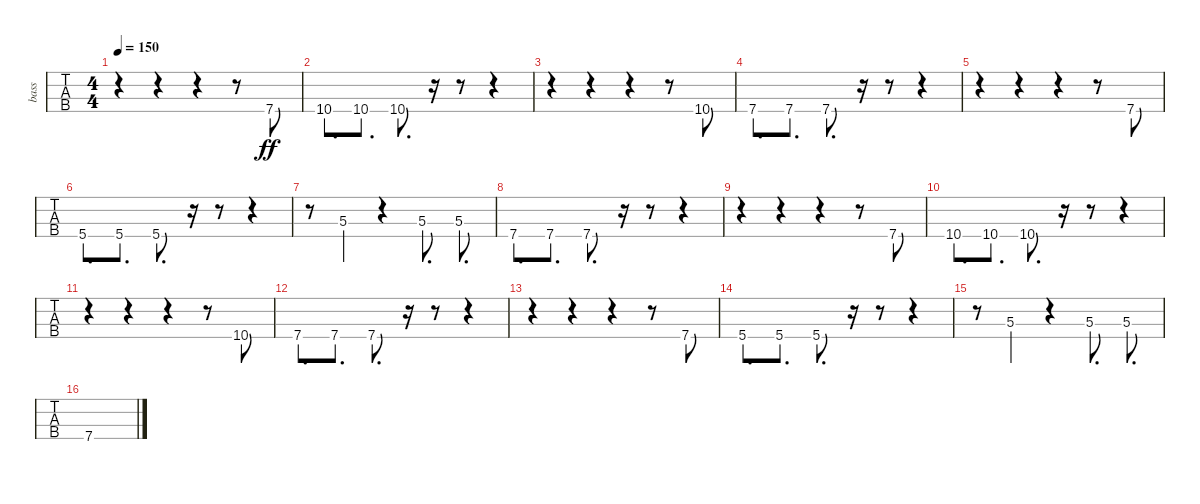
\track ("bass" "bass") {instrument electricbassfinger}
\staff {tabs}
\tuning (G2 D2 A1 E1) {hide}
\ts (4 4)
\tempo 150
\clef f4
\ks c
r.4{dy ff} r.4 r.4 r.8 7.4.8 |
10.4{st}.8{d} 10.4{st}.8{d} 10.4{st}.8{d} r.16 r.8 r.4 |
r.4 r.4 r.4 r.8 10.4.8 |
7.4{st}.8{d} 7.4{st}.8{d} 7.4{st}.8{d} r.16 r.8 r.4 |
r.4 r.4 r.4 r.8 7.4.8 |
5.4{st}.8{d} 5.4{st}.8{d} 5.4{st}.8{d} r.16 r.8 r.4 |
r.8 5.3{st}.4 r.4 5.3{st}.8{d} 5.3{st}.8{d} |
7.4{st}.8{d} 7.4{st}.8{d} 7.4{st}.8{d} r.16 r.8 r.4 |
r.4 r.4 r.4 r.8 7.4.8 |
10.4{st}.8{d} 10.4{st}.8{d} 10.4{st}.8{d} r.16 r.8 r.4 |
r.4 r.4 r.4 r.8 10.4.8 |
7.4{st}.8{d} 7.4{st}.8{d} 7.4{st}.8{d} r.16 r.8 r.4 |
r.4 r.4 r.4 r.8 7.4.8 |
5.4{st}.8{d} 5.4{st}.8{d} 5.4{st}.8{d} r.16 r.8 r.4 |
r.8 5.3{st}.4 r.4 5.3{st}.8{d} 5.3{st}.8{d} |
7.4{st}.1
